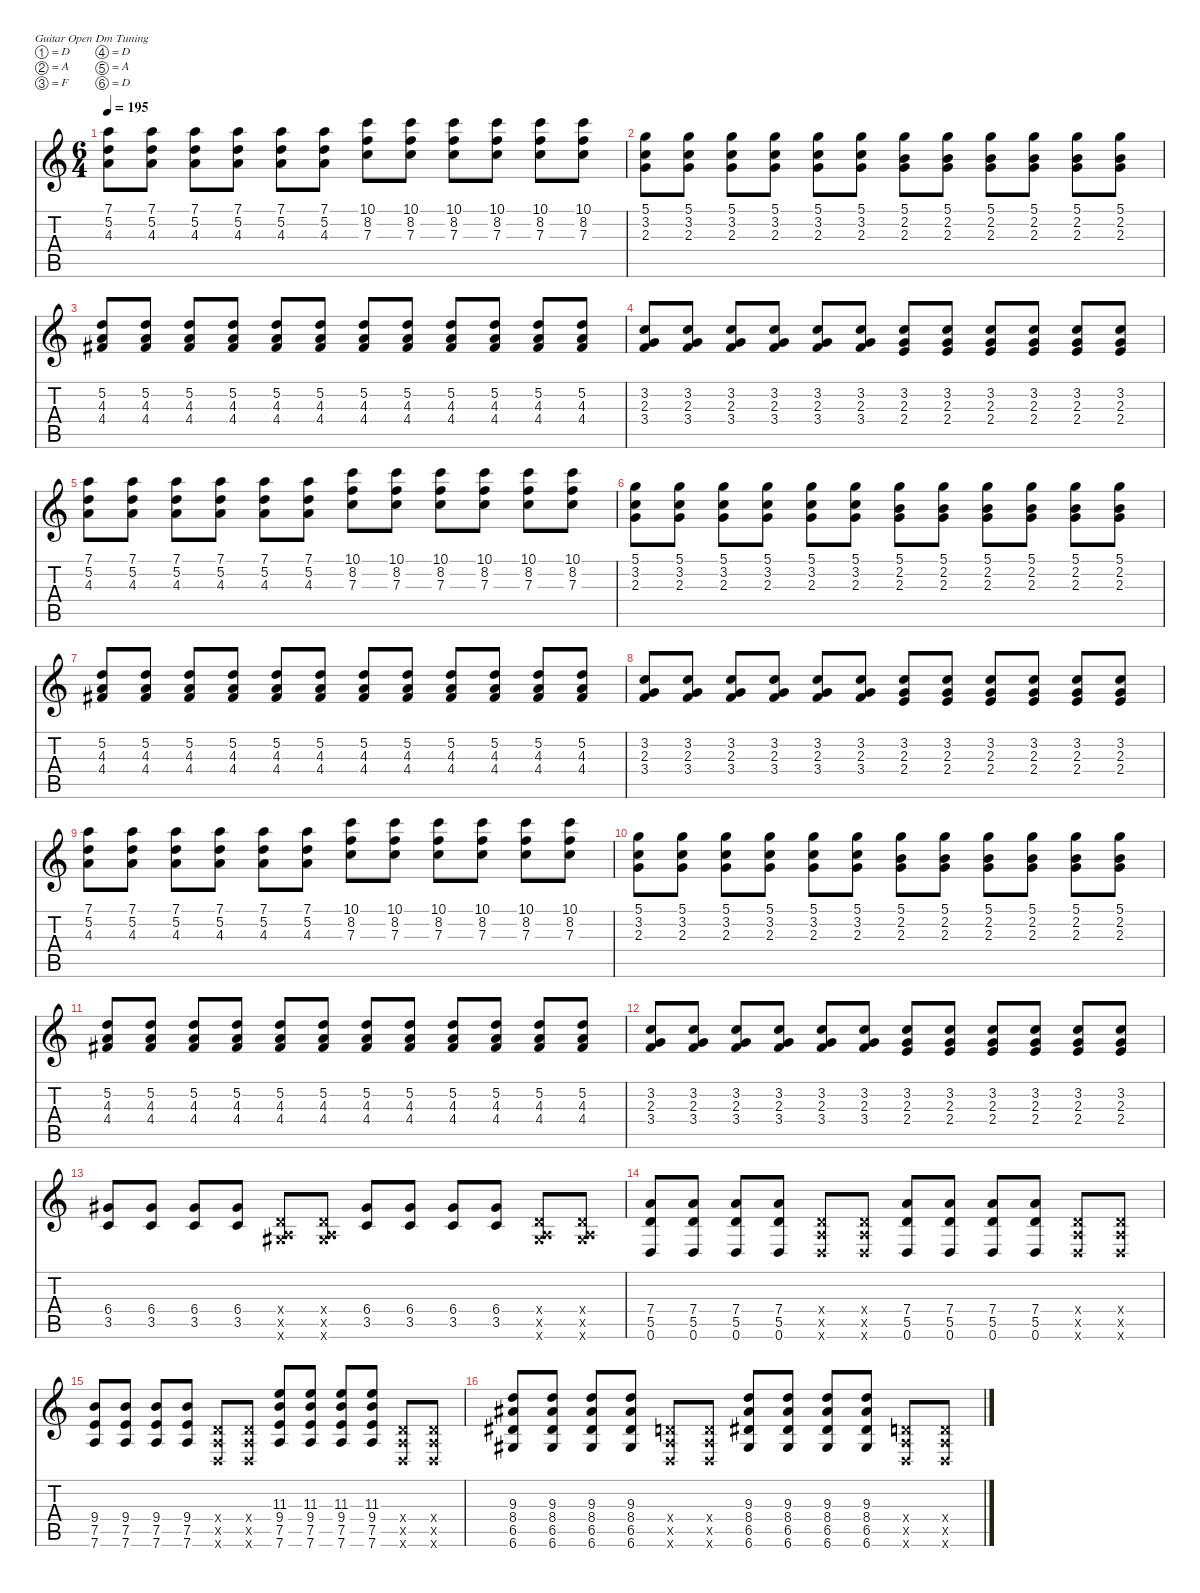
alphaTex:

\defaultSystemsLayout 4
\hideDynamics
\bracketExtendMode nobrackets
\singleTrackTrackNamePolicy hidden
\multiTrackTrackNamePolicy hidden
\firstSystemTrackNameMode fullname
\firstSystemTrackNameOrientation horizontal
\otherSystemsTrackNameOrientation horizontal
\track ("Guitar 1" "dist.guit.") {instrument distortionguitar}
\staff {score tabs}
\tuning (D4 A3 F3 D3 A2 D2)
\ts (6 4)
\tempo 195
\clef g2
\ks c
(7.1 5.2 4.3).8{dy f beam Down} (7.1 5.2 4.3).8{beam Down} (7.1 5.2 4.3).8{beam Down} (7.1 5.2 4.3).8{beam Down} (7.1 5.2 4.3).8{beam Down} (7.1 5.2 4.3).8{beam Down} (10.1 8.2 7.3).8{beam Down} (10.1 8.2 7.3).8{beam Down} (10.1 8.2 7.3).8{beam Down} (10.1 8.2 7.3).8{beam Down} (10.1 8.2 7.3).8{beam Down} (10.1 8.2 7.3).8{beam Down} |
(5.1 3.2 2.3).8{beam Down} (5.1 3.2 2.3).8{beam Down} (5.1 3.2 2.3).8{beam Down} (5.1 3.2 2.3).8{beam Down} (5.1 3.2 2.3).8{beam Down} (5.1 3.2 2.3).8{beam Down} (5.1 2.2 2.3).8{beam Down} (5.1 2.2 2.3).8{beam Down} (5.1 2.2 2.3).8{beam Down} (5.1 2.2 2.3).8{beam Down} (5.1 2.2 2.3).8{beam Down} (5.1 2.2 2.3).8{beam Down} |
(5.2 4.3 4.4{acc #}).8{beam Up} (5.2 4.3 4.4{acc #}).8{beam Up} (5.2 4.3 4.4{acc #}).8{beam Up} (5.2 4.3 4.4{acc #}).8{beam Up} (5.2 4.3 4.4{acc #}).8{beam Up} (5.2 4.3 4.4{acc #}).8{beam Up} (5.2 4.3 4.4{acc #}).8{beam Up} (5.2 4.3 4.4{acc #}).8{beam Up} (5.2 4.3 4.4{acc #}).8{beam Up} (5.2 4.3 4.4{acc #}).8{beam Up} (5.2 4.3 4.4{acc #}).8{beam Up} (5.2 4.3 4.4{acc #}).8{beam Up} |
(3.2 2.3 3.4).8{beam Up} (3.2 2.3 3.4).8{beam Up} (3.2 2.3 3.4).8{beam Up} (3.2 2.3 3.4).8{beam Up} (3.2 2.3 3.4).8{beam Up} (3.2 2.3 3.4).8{beam Up} (3.2 2.3 2.4).8{beam Up} (3.2 2.3 2.4).8{beam Up} (3.2 2.3 2.4).8{beam Up} (3.2 2.3 2.4).8{beam Up} (3.2 2.3 2.4).8{beam Up} (3.2 2.3 2.4).8{beam Up} |
(7.1 5.2 4.3).8{beam Down} (7.1 5.2 4.3).8{beam Down} (7.1 5.2 4.3).8{beam Down} (7.1 5.2 4.3).8{beam Down} (7.1 5.2 4.3).8{beam Down} (7.1 5.2 4.3).8{beam Down} (10.1 8.2 7.3).8{beam Down} (10.1 8.2 7.3).8{beam Down} (10.1 8.2 7.3).8{beam Down} (10.1 8.2 7.3).8{beam Down} (10.1 8.2 7.3).8{beam Down} (10.1 8.2 7.3).8{beam Down} |
(5.1 3.2 2.3).8{beam Down} (5.1 3.2 2.3).8{beam Down} (5.1 3.2 2.3).8{beam Down} (5.1 3.2 2.3).8{beam Down} (5.1 3.2 2.3).8{beam Down} (5.1 3.2 2.3).8{beam Down} (5.1 2.2 2.3).8{beam Down} (5.1 2.2 2.3).8{beam Down} (5.1 2.2 2.3).8{beam Down} (5.1 2.2 2.3).8{beam Down} (5.1 2.2 2.3).8{beam Down} (5.1 2.2 2.3).8{beam Down} |
(5.2 4.3 4.4{acc #}).8{beam Up} (5.2 4.3 4.4{acc #}).8{beam Up} (5.2 4.3 4.4{acc #}).8{beam Up} (5.2 4.3 4.4{acc #}).8{beam Up} (5.2 4.3 4.4{acc #}).8{beam Up} (5.2 4.3 4.4{acc #}).8{beam Up} (5.2 4.3 4.4{acc #}).8{beam Up} (5.2 4.3 4.4{acc #}).8{beam Up} (5.2 4.3 4.4{acc #}).8{beam Up} (5.2 4.3 4.4{acc #}).8{beam Up} (5.2 4.3 4.4{acc #}).8{beam Up} (5.2 4.3 4.4{acc #}).8{beam Up} |
(3.2 2.3 3.4).8{beam Up} (3.2 2.3 3.4).8{beam Up} (3.2 2.3 3.4).8{beam Up} (3.2 2.3 3.4).8{beam Up} (3.2 2.3 3.4).8{beam Up} (3.2 2.3 3.4).8{beam Up} (3.2 2.3 2.4).8{beam Up} (3.2 2.3 2.4).8{beam Up} (3.2 2.3 2.4).8{beam Up} (3.2 2.3 2.4).8{beam Up} (3.2 2.3 2.4).8{beam Up} (3.2 2.3 2.4).8{beam Up} |
(7.1 5.2 4.3).8{beam Down} (7.1 5.2 4.3).8{beam Down} (7.1 5.2 4.3).8{beam Down} (7.1 5.2 4.3).8{beam Down} (7.1 5.2 4.3).8{beam Down} (7.1 5.2 4.3).8{beam Down} (10.1 8.2 7.3).8{beam Down} (10.1 8.2 7.3).8{beam Down} (10.1 8.2 7.3).8{beam Down} (10.1 8.2 7.3).8{beam Down} (10.1 8.2 7.3).8{beam Down} (10.1 8.2 7.3).8{beam Down} |
(5.1 3.2 2.3).8{beam Down} (5.1 3.2 2.3).8{beam Down} (5.1 3.2 2.3).8{beam Down} (5.1 3.2 2.3).8{beam Down} (5.1 3.2 2.3).8{beam Down} (5.1 3.2 2.3).8{beam Down} (5.1 2.2 2.3).8{beam Down} (5.1 2.2 2.3).8{beam Down} (5.1 2.2 2.3).8{beam Down} (5.1 2.2 2.3).8{beam Down} (5.1 2.2 2.3).8{beam Down} (5.1 2.2 2.3).8{beam Down} |
(5.2 4.3 4.4{acc #}).8{beam Up} (5.2 4.3 4.4{acc #}).8{beam Up} (5.2 4.3 4.4{acc #}).8{beam Up} (5.2 4.3 4.4{acc #}).8{beam Up} (5.2 4.3 4.4{acc #}).8{beam Up} (5.2 4.3 4.4{acc #}).8{beam Up} (5.2 4.3 4.4{acc #}).8{beam Up} (5.2 4.3 4.4{acc #}).8{beam Up} (5.2 4.3 4.4{acc #}).8{beam Up} (5.2 4.3 4.4{acc #}).8{beam Up} (5.2 4.3 4.4{acc #}).8{beam Up} (5.2 4.3 4.4{acc #}).8{beam Up} |
(3.2 2.3 3.4).8{beam Up} (3.2 2.3 3.4).8{beam Up} (3.2 2.3 3.4).8{beam Up} (3.2 2.3 3.4).8{beam Up} (3.2 2.3 3.4).8{beam Up} (3.2 2.3 3.4).8{beam Up} (3.2 2.3 2.4).8{beam Up} (3.2 2.3 2.4).8{beam Up} (3.2 2.3 2.4).8{beam Up} (3.2 2.3 2.4).8{beam Up} (3.2 2.3 2.4).8{beam Up} (3.2 2.3 2.4).8{beam Up} |
(6.4{acc #} 3.5).8{beam Up} (6.4{acc #} 3.5).8{beam Up} (6.4{acc #} 3.5).8{beam Up} (6.4{acc #} 3.5).8{beam Up} (0.4{x} 0.5{x} 6.6{x acc #}).8{beam Up} (0.4{x} 0.5{x} 6.6{x acc #}).8{beam Up} (6.4{acc #} 3.5).8{beam Up} (6.4{acc #} 3.5).8{beam Up} (6.4{acc #} 3.5).8{beam Up} (6.4{acc #} 3.5).8{beam Up} (0.4{x} 0.5{x} 6.6{x acc #}).8{beam Up} (0.4{x} 0.5{x} 6.6{x acc #}).8{beam Up} |
(7.4 5.5 0.6).8{beam Up} (7.4 5.5 0.6).8{beam Up} (7.4 5.5 0.6).8{beam Up} (7.4 5.5 0.6).8{beam Up} (0.4{x} 0.5{x} 0.6{x}).8{beam Up} (0.4{x} 0.5{x} 0.6{x}).8{beam Up} (7.4 5.5 0.6).8{beam Up} (7.4 5.5 0.6).8{beam Up} (7.4 5.5 0.6).8{beam Up} (7.4 5.5 0.6).8{beam Up} (0.4{x} 0.5{x} 0.6{x}).8{beam Up} (0.4{x} 0.5{x} 0.6{x}).8{beam Up} |
(9.4 7.5 7.6).8{beam Up} (9.4 7.5 7.6).8{beam Up} (9.4 7.5 7.6).8{beam Up} (9.4 7.5 7.6).8{beam Up} (0.4{x} 0.5{x} 0.6{x}).8{beam Up} (0.4{x} 0.5{x} 0.6{x}).8{beam Up} (11.3 9.4 7.5 7.6).8{beam Up} (11.3 9.4 7.5 7.6).8{beam Up} (11.3 9.4 7.5 7.6).8{beam Up} (11.3 9.4 7.5 7.6).8{beam Up} (0.4{x} 0.5{x} 0.6{x}).8{beam Up} (0.4{x} 0.5{x} 0.6{x}).8{beam Up} |
(9.3 8.4{acc #} 6.5{acc #} 6.6{acc #}).8{beam Up} (9.3 8.4{acc #} 6.5{acc #} 6.6{acc #}).8{beam Up} (9.3 8.4{acc #} 6.5{acc #} 6.6{acc #}).8{beam Up} (9.3 8.4{acc #} 6.5{acc #} 6.6{acc #}).8{beam Up} (0.4{x} 0.5{x} 0.6{x}).8{beam Up} (0.4{x} 0.5{x} 0.6{x}).8{beam Up} (9.3 8.4{acc #} 6.5{acc #} 6.6{acc #}).8{beam Up} (9.3 8.4{acc #} 6.5{acc #} 6.6{acc #}).8{beam Up} (9.3 8.4{acc #} 6.5{acc #} 6.6{acc #}).8{beam Up} (9.3 8.4{acc #} 6.5{acc #} 6.6{acc #}).8{beam Up} (0.4{x} 0.5{x} 0.6{x}).8{beam Up} (0.4{x} 0.5{x} 0.6{x}).8{beam Up}
